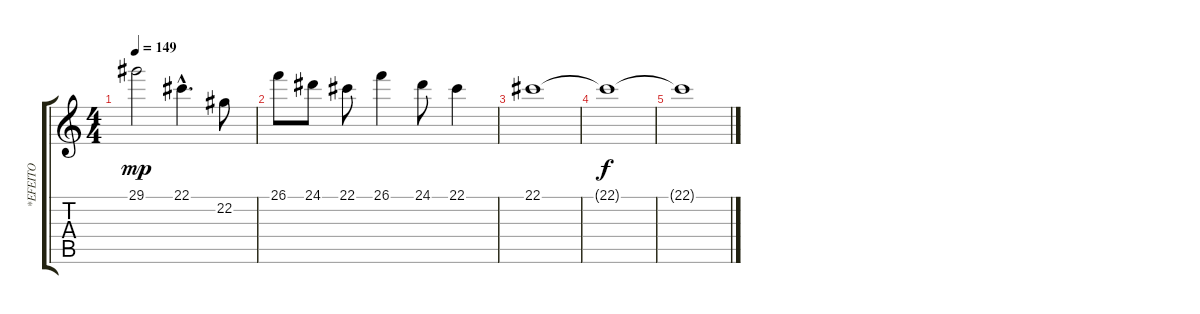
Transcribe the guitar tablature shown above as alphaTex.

\track ("*EFEITO" "*EFEITO") {instrument pad4choir}
\staff {score tabs}
\tuning (Eb4 Bb3 Gb3 Db3 Ab2 Eb2) {hide}
\ts (4 4)
\tempo 149
\clef g2
\ks c
29.1.2{dy mp} 22.1{hac}.4{d} 22.2.8 |
26.1.8 24.1.8 22.1.8 26.1.4 24.1.8 22.1.4 |
22.1.1 |
22.1{t}.1{dy f} |
22.1{t}.1
